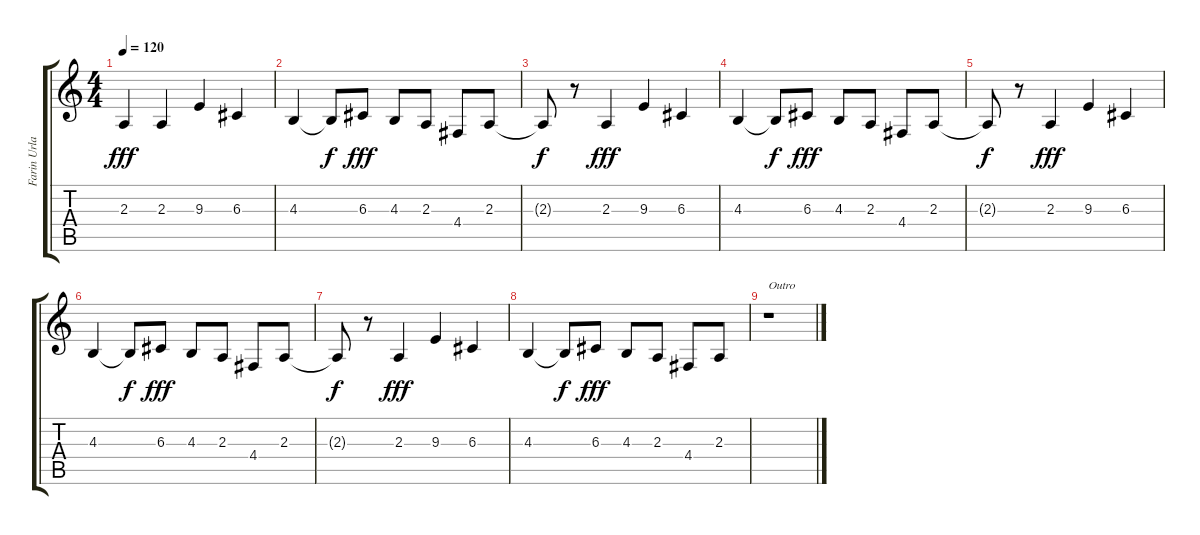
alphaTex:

\track ("Farin Urlaub" "Farin Urla") {instrument bassoon}
\staff {score tabs}
\tuning (E4 B3 G3 D3 A2 E2) {hide}
\ts (4 4)
\tempo 120
\clef g2
\ks c
2.3.4{dy fff} 2.3.4 9.3.4 6.3.4 |
4.3.4 4.3{t}.8{dy f} 6.3.8{dy fff} 4.3.8 2.3.8 4.4.8 2.3.8 |
2.3{t}.8{dy f} r.8 2.3.4{dy fff} 9.3.4 6.3.4 |
4.3.4 4.3{t}.8{dy f} 6.3.8{dy fff} 4.3.8 2.3.8 4.4.8 2.3.8 |
2.3{t}.8{dy f} r.8 2.3.4{dy fff} 9.3.4 6.3.4 |
4.3.4 4.3{t}.8{dy f} 6.3.8{dy fff} 4.3.8 2.3.8 4.4.8 2.3.8 |
2.3{t}.8{dy f} r.8 2.3.4{dy fff} 9.3.4 6.3.4 |
4.3.4 4.3{t}.8{dy f} 6.3.8{dy fff} 4.3.8 2.3.8 4.4.8 2.3.8 |
r.1{txt "Outro"}
